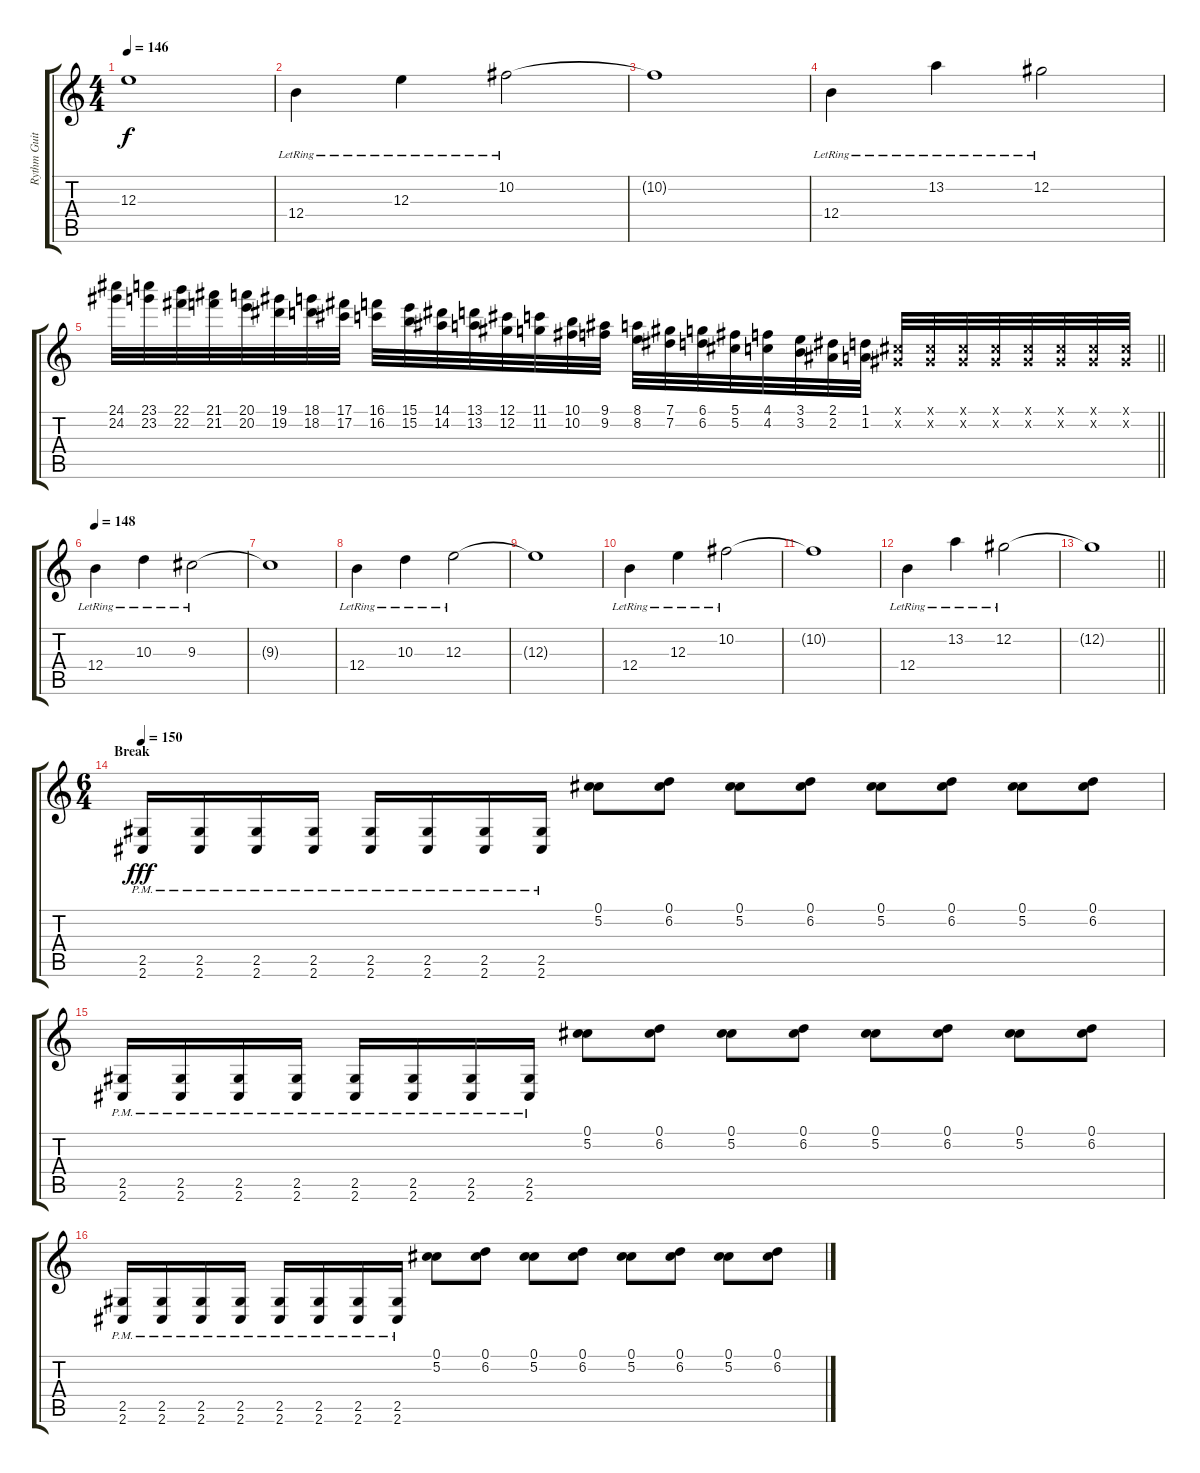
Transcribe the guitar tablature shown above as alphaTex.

\track ("Rythm Guitar" "Rythm Guit") {instrument distortionguitar}
\staff {score tabs}
\tuning (Db4 Ab3 E3 B2 Gb2 B1) {hide}
\ts (4 4)
\tempo 146
\clef g2
\ks c
12.3{t}.1{dy f} |
12.4{lr}.4 12.3{lr}.4 10.2{lr}.2 |
10.2{t}.1 |
12.4{lr}.4 13.2{lr}.4 12.2{lr}.2 |
\barLineRight lightlight
(24.1 24.2).32 (23.1 23.2).32 (22.1 22.2).32 (21.1 21.2).32 (20.1 20.2).32 (19.1 19.2).32 (18.1 18.2).32 (17.1 17.2).32 (16.1 16.2).32 (15.1 15.2).32 (14.1 14.2).32 (13.1 13.2).32 (12.1 12.2).32 (11.1 11.2).32 (10.1 10.2).32 (9.1 9.2).32 (8.1 8.2).32 (7.1 7.2).32 (6.1 6.2).32 (5.1 5.2).32 (4.1 4.2).32 (3.1 3.2).32 (2.1 2.2).32 (1.1 1.2).32 (0.1{x} 0.2{x}).32 (0.1{x} 0.2{x}).32 (0.1{x} 0.2{x}).32 (0.1{x} 0.2{x}).32 (0.1{x} 0.2{x}).32 (0.1{x} 0.2{x}).32 (0.1{x} 0.2{x}).32 (0.1{x} 0.2{x}).32 |
\tempo 148
12.4{lr}.4{volume 13 instrument overdrivenguitar} 10.3{lr}.4 9.3{lr}.2 |
9.3{t}.1 |
12.4{lr}.4 10.3{lr}.4 12.3{lr}.2 |
12.3{t}.1 |
12.4{lr}.4 12.3{lr}.4 10.2{lr}.2 |
10.2{t}.1 |
12.4{lr}.4 13.2{lr}.4 12.2{lr}.2 |
\barLineRight lightlight
12.2{t}.1 |
\ts (6 4)
\section ("" "Break")
\tempo 150
(2.5{pm} 2.6{pm}).16{dy fff volume 13 instrument overdrivenguitar} (2.5{pm} 2.6{pm}).16 (2.5{pm} 2.6{pm}).16 (2.5{pm} 2.6{pm}).16 (2.5{pm} 2.6{pm}).16 (2.5{pm} 2.6{pm}).16 (2.5{pm} 2.6{pm}).16 (2.5{pm} 2.6{pm}).16 (0.1 5.2).8 (0.1 6.2).8 (0.1 5.2).8 (0.1 6.2).8 (0.1 5.2).8 (0.1 6.2).8 (0.1 5.2).8 (0.1 6.2).8 |
(2.5{pm} 2.6{pm}).16 (2.5{pm} 2.6{pm}).16 (2.5{pm} 2.6{pm}).16 (2.5{pm} 2.6{pm}).16 (2.5{pm} 2.6{pm}).16 (2.5{pm} 2.6{pm}).16 (2.5{pm} 2.6{pm}).16 (2.5{pm} 2.6{pm}).16 (0.1 5.2).8 (0.1 6.2).8 (0.1 5.2).8 (0.1 6.2).8 (0.1 5.2).8 (0.1 6.2).8 (0.1 5.2).8 (0.1 6.2).8 |
(2.5{pm} 2.6{pm}).16 (2.5{pm} 2.6{pm}).16 (2.5{pm} 2.6{pm}).16 (2.5{pm} 2.6{pm}).16 (2.5{pm} 2.6{pm}).16 (2.5{pm} 2.6{pm}).16 (2.5{pm} 2.6{pm}).16 (2.5{pm} 2.6{pm}).16 (0.1 5.2).8 (0.1 6.2).8 (0.1 5.2).8 (0.1 6.2).8 (0.1 5.2).8 (0.1 6.2).8 (0.1 5.2).8 (0.1 6.2).8
